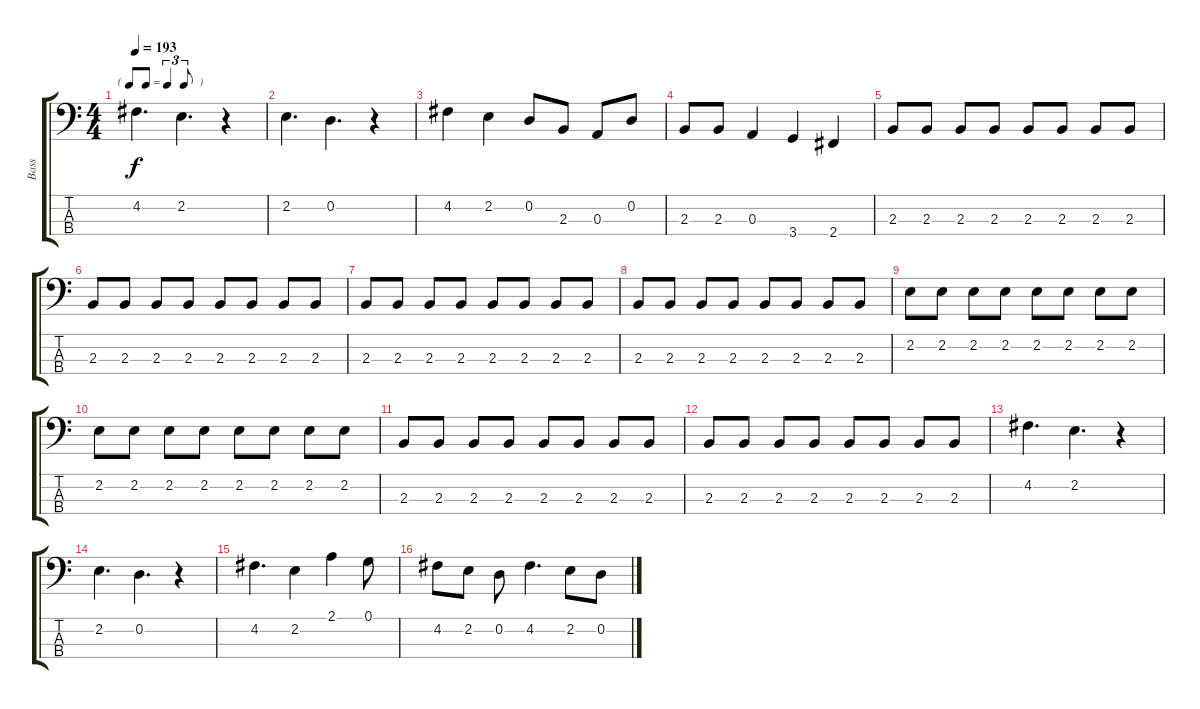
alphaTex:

\track ("Bass" "Bass") {instrument slapbass1}
\staff {score tabs}
\tuning (G2 D2 A1 E1) {hide}
\ts (4 4)
\tf triplet8th
\tempo 193
\clef f4
\ks c
4.2.4{d dy f} 2.2.4{d} r.4 |
2.2.4{d} 0.2.4{d} r.4 |
4.2.4 2.2.4 0.2.8 2.3.8 0.3.8 0.2.8 |
2.3.8 2.3.8 0.3.4 3.4.4 2.4.4 |
2.3.8 2.3.8 2.3.8 2.3.8 2.3.8 2.3.8 2.3.8 2.3.8 |
2.3.8 2.3.8 2.3.8 2.3.8 2.3.8 2.3.8 2.3.8 2.3.8 |
2.3.8 2.3.8 2.3.8 2.3.8 2.3.8 2.3.8 2.3.8 2.3.8 |
2.3.8 2.3.8 2.3.8 2.3.8 2.3.8 2.3.8 2.3.8 2.3.8 |
2.2.8 2.2.8 2.2.8 2.2.8 2.2.8 2.2.8 2.2.8 2.2.8 |
2.2.8 2.2.8 2.2.8 2.2.8 2.2.8 2.2.8 2.2.8 2.2.8 |
2.3.8 2.3.8 2.3.8 2.3.8 2.3.8 2.3.8 2.3.8 2.3.8 |
2.3.8 2.3.8 2.3.8 2.3.8 2.3.8 2.3.8 2.3.8 2.3.8 |
4.2.4{d} 2.2.4{d} r.4 |
2.2.4{d} 0.2.4{d} r.4 |
4.2.4{d} 2.2.4 2.1.4 0.1.8 |
4.2.8 2.2.8 0.2.8 4.2.4{d} 2.2.8 0.2.8
